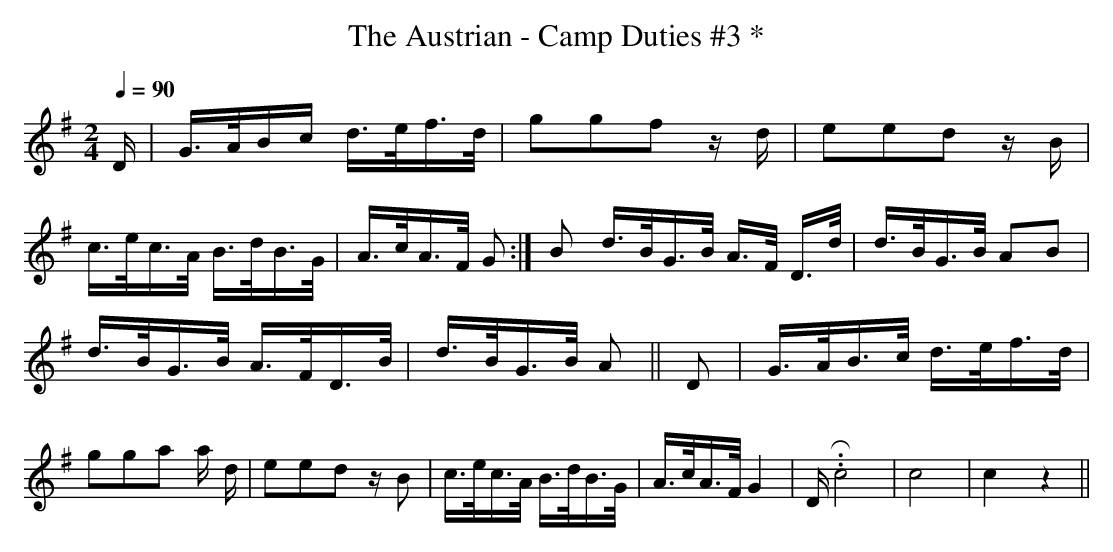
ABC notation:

X:1
T:The Austrian - Camp Duties #3 *
M:2/4
L:1/16
Q:1/4=90
K:G
D|G>ABc d>ef>d|g2g2f2 z d|e2e2d2 z B|c>ec>A B>dB>G|A>cA>F G2:|B2 d>BG>B A>F D>d|d>BG>B A2B2|
d>BG>B A>FD>B|d>BG>B A2||D2|G>AB>c d>ef>d|g2g2a2 a d|e2e2d2 z B2|c>ec>A B>dB>G|A>cA>F G4|\
^"Dr. Roll."\
c8|c8|c4 z4||
